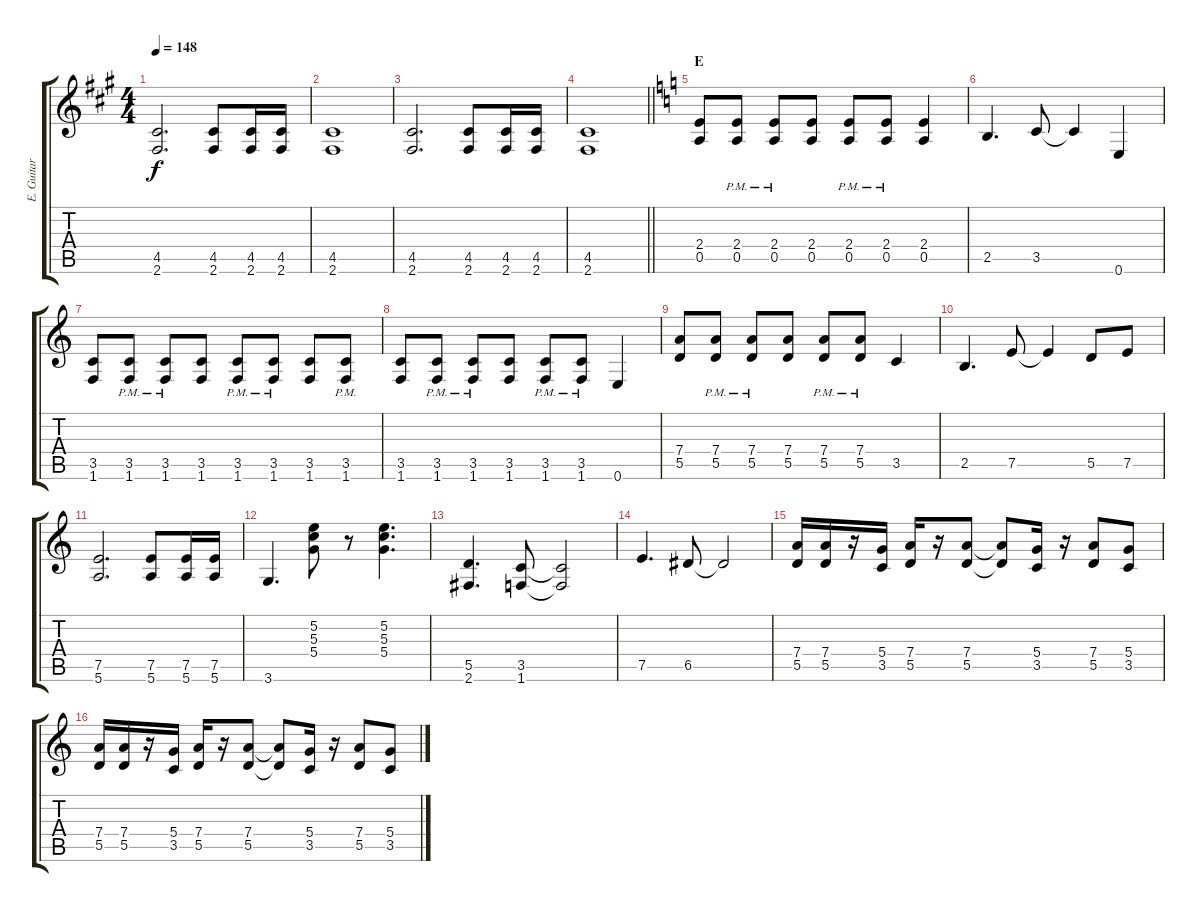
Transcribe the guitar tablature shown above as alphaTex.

\track ("E. Guitar II" "E. Guitar ") {instrument overdrivenguitar}
\staff {score tabs}
\tuning (E4 B3 G3 D3 A2 E2) {hide}
\ts (4 4)
\tempo 148
\clef g2
\ks a
(4.5 2.6).2{d dy f} (4.5 2.6).8 (4.5 2.6).16 (4.5 2.6).16 |
(4.5 2.6).1 |
(4.5 2.6).2{d} (4.5 2.6).8 (4.5 2.6).16 (4.5 2.6).16 |
\barLineRight lightlight
(4.5 2.6).1 |
\section ("" "E")
\ks c
(2.4 0.5).8 (2.4{pm} 0.5{pm}).8 (2.4{pm} 0.5{pm}).8 (2.4 0.5).8 (2.4{pm} 0.5{pm}).8 (2.4{pm} 0.5{pm}).8 (2.4 0.5).4 |
2.5.4{d} 3.5.8 3.5{t}.4 0.6.4 |
(3.5 1.6).8 (3.5{pm} 1.6{pm}).8 (3.5{pm} 1.6{pm}).8 (3.5 1.6).8 (3.5{pm} 1.6{pm}).8 (3.5{pm} 1.6{pm}).8 (3.5 1.6).8 (3.5{pm} 1.6{pm}).8 |
(3.5 1.6).8 (3.5{pm} 1.6{pm}).8 (3.5{pm} 1.6{pm}).8 (3.5 1.6).8 (3.5{pm} 1.6{pm}).8 (3.5{pm} 1.6{pm}).8 0.6.4 |
(7.4 5.5).8 (7.4{pm} 5.5{pm}).8 (7.4{pm} 5.5{pm}).8 (7.4 5.5).8 (7.4{pm} 5.5{pm}).8 (7.4{pm} 5.5{pm}).8 3.5.4 |
2.5.4{d} 7.5.8 7.5{t}.4 5.5.8 7.5.8 |
(7.5 5.6).2{d} (7.5 5.6).8 (7.5 5.6).16 (7.5 5.6).16 |
3.6.4{d} (5.2 5.3 5.4).8 r.8 (5.2 5.3 5.4).4{d} |
(5.5 2.6).4{d} (3.5 1.6).8 (3.5{t} 1.6{t}).2 |
7.5.4{d} 6.5.8 6.5{t}.2 |
(7.4 5.5).16 (7.4 5.5).16 r.16 (5.4 3.5).16 (7.4 5.5).16 r.16 (7.4 5.5).8 (7.4{t} 5.5{t}).8 (5.4 3.5).16 r.16 (7.4 5.5).8 (5.4 3.5).8 |
(7.4 5.5).16 (7.4 5.5).16 r.16 (5.4 3.5).16 (7.4 5.5).16 r.16 (7.4 5.5).8 (7.4{t} 5.5{t}).8 (5.4 3.5).16 r.16 (7.4 5.5).8 (5.4 3.5).8
